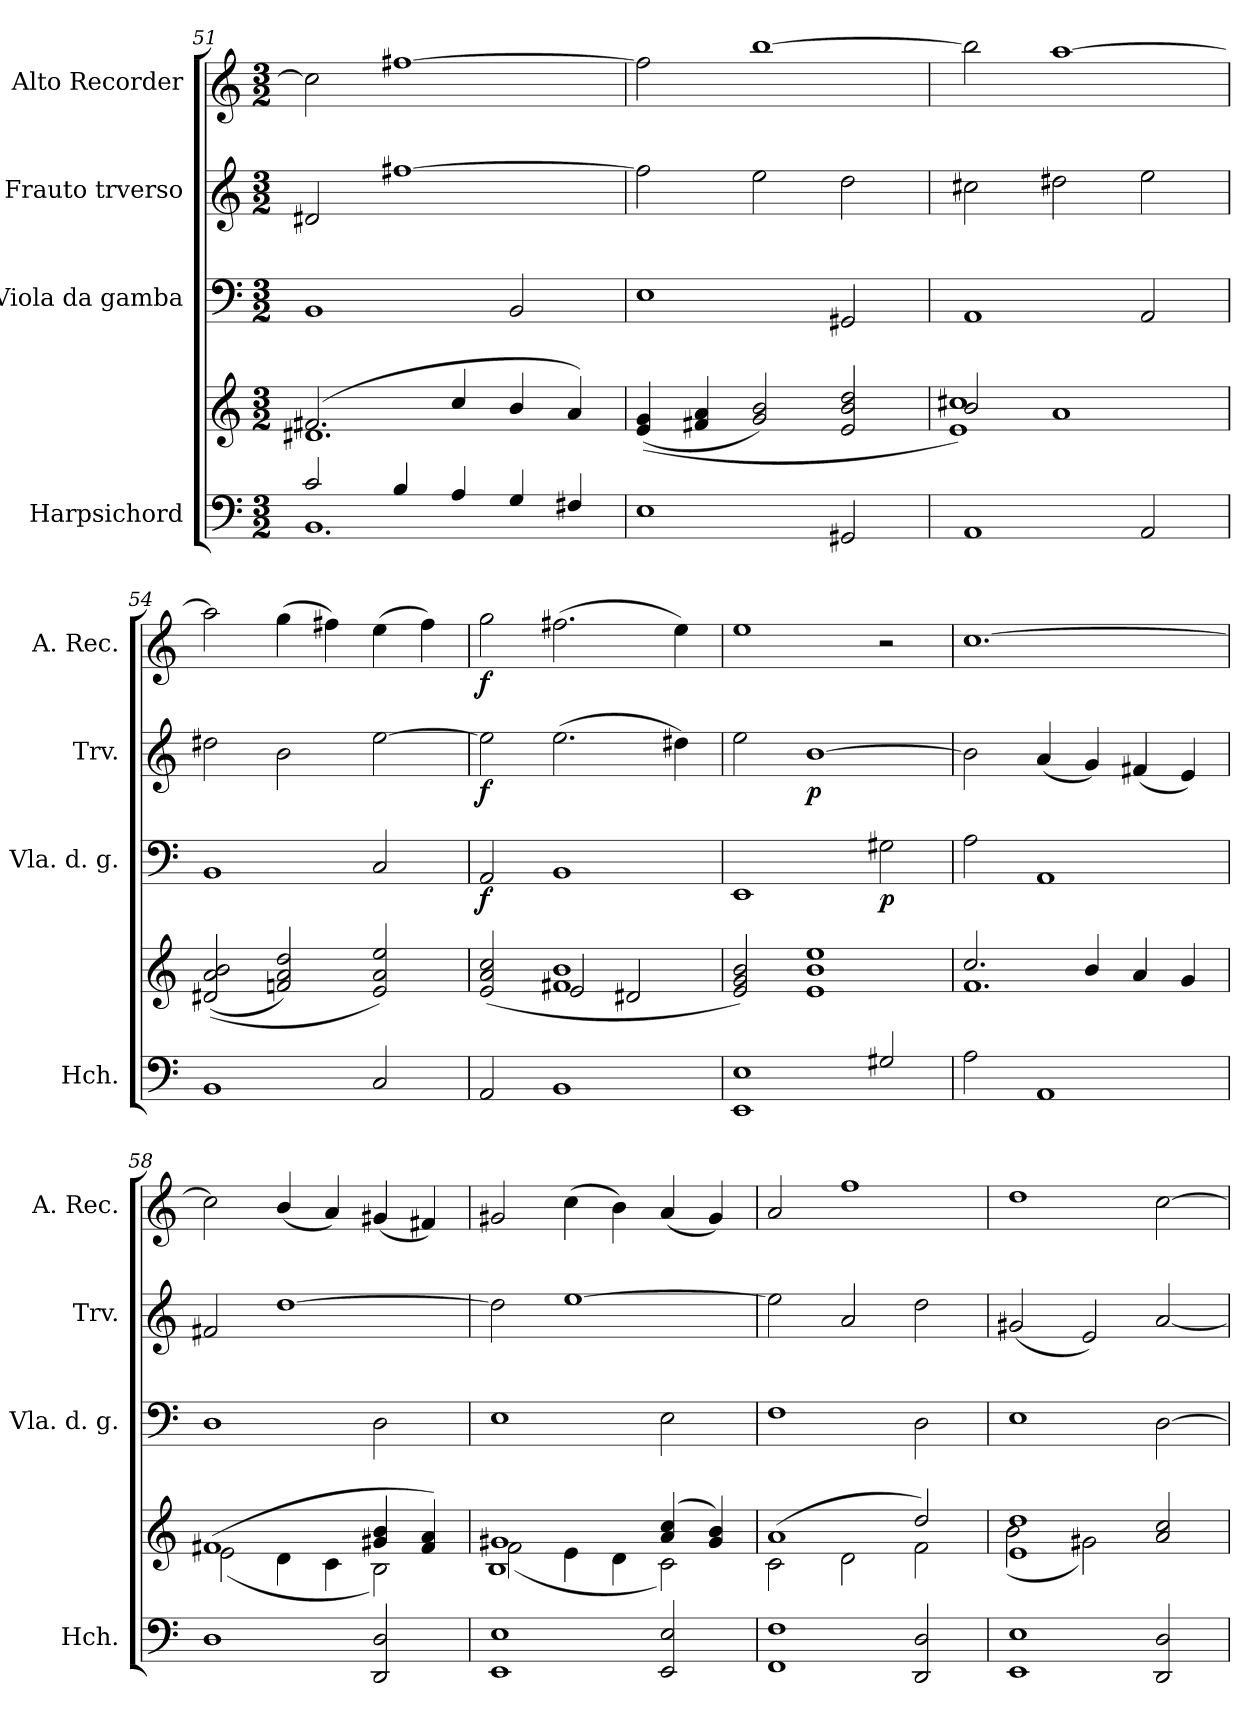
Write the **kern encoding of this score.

**kern	**kern	**kern	**dynam	**kern	**dynam	**kern	**dynam
*part4	*part4	*part3	*part3	*part2	*part2	*part1	*part1
*staff5	*staff4	*staff3	*staff3	*staff2	*staff2	*staff1	*staff1
*I"Harpsichord	*	*I"Viola da gamba	*	*I"Frauto trverso	*	*I"Alto Recorder	*
*I'Hch.	*	*I'Vla. d. g.	*	*I'Trv.	*	*I'A. Rec.	*
*clefF4	*clefG2	*clefF4	*	*clefG2	*	*clefG2	*
*k[]	*k[]	*k[]	*	*k[]	*	*k[]	*
*M3/2	*M3/2	*M3/2	*	*M3/2	*	*M3/2	*
=51	=51	=51	=51	=51	=51	=51	=51
*^	*^	*	*	*	*	*	*
2c/	1.BB	(>2.f#X/	1.d#X	1BB	.	2d#X/	.	2cc\]	.
4B/	.	.	.	.	.	[1ff#X	.	[1ff#X	.
4A/	.	4cc/	.	.	.	.	.	.	.
4G/	.	4b/	.	2BB/	.	.	.	.	.
4F#X/	.	4a/)	.	.	.	.	.	.	.
*v	*v	*	*	*	*	*	*	*	*
*	*v	*v	*	*	*	*	*	*
=52	=52	=52	=52	=52	=52	=52	=52
1E	((>4e/ 4g/	1E	.	2ff#\]	.	2ff#\]	.
.	4f#X/ 4a/	.	.	.	.	.	.
.	2g/ 2b/)	.	.	2ee\	.	[1bb	.
2GG#X/	2e/ 2b/ 2dd/	2GG#X/	.	2dd\	.	.	.
=53	=53	=53	=53	=53	=53	=53	=53
*	*^	*	*	*	*	*	*
1AA	2b/	1e 1cc#X)	1AA	.	2cc#X\	.	2bb\]	.
.	1a	.	.	.	2dd#X\	.	[1aa	.
2AA/	.	2ryy	2AA/	.	2ee\	.	.	.
*	*v	*v	*	*	*	*	*	*
=54	=54	=54	=54	=54	=54	=54	=54
1BB	((2d#X/ 2a/ 2b/	1BB	.	2dd#X\	.	2aa\]	.
.	2fn/ 2a/ 2dd/)	.	.	2b\	.	(>4gg\	.
.	.	.	.	.	.	4ff#X\)	.
2C/	2e/ 2a/ 2ee/)	2C/	.	[2ee\	.	(>4ee\	.
.	.	.	.	.	.	4ff#\)	.
=55	=55	=55	=55	=55	=55	=55	=55
*	*^	*	*	*	*	*	*
*	*	*^	*	*	*	*	*	*
!	!	!	!	!	!LO:DY:b	!	!LO:DY:b	!	!LO:DY:b
2AA/	(>2e/ 2a/ 2cc/	2ryy	2ryy	2AA/	f	2ee\]	f	2gg\	f
1BB	1f#X	1b	2e/	1BB	.	(2.ee\	.	(2.ff#X\	.
.	.	.	2d#X/	.	.	.	.	.	.
.	.	.	.	.	.	4dd#X\)	.	4ee\)	.
=56	=56	=56	=56	=56	=56	=56	=56	=56	=56
*^	*	*	*	*	*	*	*	*	*
1E	1EE	2e/ 2g/ 2b/)	2ryy	2ryy	1EE	.	2ee\	.	1ee	.
!	!	!	!	!	!	!	!	!LO:DY:b	!	!
.	.	1e	1ee	1b	.	.	[1b	p	.	.
!	!	!	!	!	!	!LO:DY:b	!	!	!	!
2G#X/	2ryy	.	.	.	2G#X\	p	.	.	2r	.
*v	*v	*	*	*	*	*	*	*	*	*
*	*	*v	*v	*	*	*	*	*	*
=57	=57	=57	=57	=57	=57	=57	=57	=57
2A\	2.cc/	1.f	2A\	.	2b\]	.	[1.cc	.
1AA	.	.	1AA	.	(4a/	.	.	.
.	4b/	.	.	.	4g/)	.	.	.
.	4a/	.	.	.	(4f#X/	.	.	.
.	4g/	.	.	.	4e/)	.	.	.
!!LO:LB:g=z
=58	=58	=58	=58	=58	=58	=58	=58	=58
1D	(>1f#X	(2e\	1D	.	2f#X/	.	2cc\]	.
.	.	4d\	.	.	[1dd	.	(4b/	.
.	.	4c\	.	.	.	.	4a/)	.
2DD/ 2D/	4g#X/ 4b/	2B\)	2D\	.	.	.	(4g#X/	.
.	4f#/ 4a/)	.	.	.	.	.	4f#X/)	.
=59	=59	=59	=59	=59	=59	=59	=59	=59
*	*	*^	*	*	*	*	*	*
1EE 1E	1g#X	(2f\	1B	1E	.	2dd\]	.	2g#X/	.
.	.	4e\	.	.	.	[1ee	.	(>4cc\	.
.	.	4d\	.	.	.	.	.	4b\)	.
2EE/ 2E/	(>4a/ 4cc/	2c\)	2ryy	2E\	.	.	.	(4a/	.
.	4g#/ 4b/)	.	.	.	.	.	.	4g#/)	.
*	*	*v	*v	*	*	*	*	*	*
=60	=60	=60	=60	=60	=60	=60	=60	=60
1FF 1F	(>1a	2c\	1F	.	2ee\]	.	2a/	.
.	.	2d\	.	.	2a/	.	1ff	.
2DD/ 2D/	2dd/)	2f\	2D\	.	2dd\	.	.	.
=61	=61	=61	=61	=61	=61	=61	=61	=61
1EE 1E	1e 1dd	(2b\	1E	.	(2g#X/	.	1dd	.
.	.	2g#X\)	.	.	2e/)	.	.	.
2DD/ 2D/	2a/ 2cc/	2ryy	[2D\	.	[2a/	.	[2cc\	.
*	*v	*v	*	*	*	*	*	*
=	=	=	=	=	=	=	=
*-	*-	*-	*-	*-	*-	*-	*-
